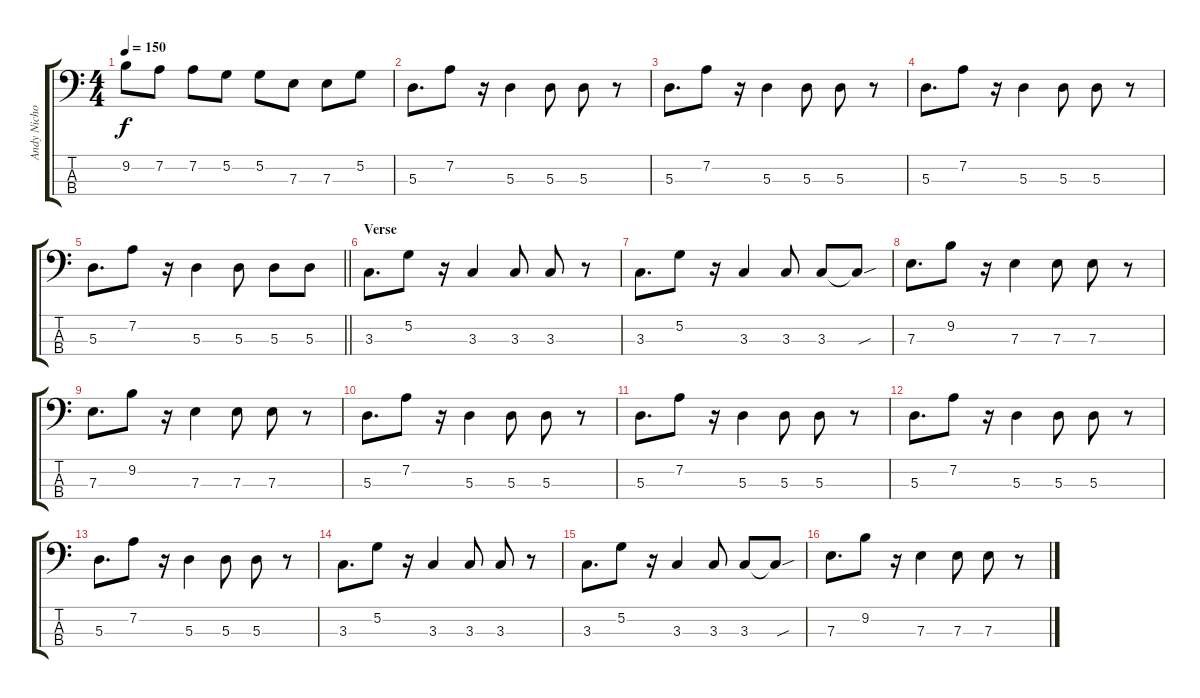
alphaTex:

\track ("Andy Nicholson - Bass RSE" "Andy Nicho") {instrument electricbasspick}
\staff {score tabs}
\tuning (G2 D2 A1 E1) {hide}
\ts (4 4)
\tempo 150
\clef f4
\ks c
9.2.8{dy f} 7.2.8 7.2.8 5.2.8 5.2.8 7.3.8 7.3.8 5.2.8 |
5.3.8{d} 7.2.8 r.16 5.3.4 5.3.8 5.3.8 r.8 |
5.3.8{d} 7.2.8 r.16 5.3.4 5.3.8 5.3.8 r.8 |
5.3.8{d} 7.2.8 r.16 5.3.4 5.3.8 5.3.8 r.8 |
\barLineRight lightlight
5.3.8{d} 7.2.8 r.16 5.3.4 5.3.8 5.3.8 5.3.8 |
\section ("" "Verse")
3.3.8{d} 5.2.8 r.16 3.3.4 3.3.8 3.3.8 r.8 |
3.3.8{d} 5.2.8 r.16 3.3.4 3.3.8 3.3.8 3.3{sou t}.8 |
7.3.8{d} 9.2.8 r.16 7.3.4 7.3.8 7.3.8 r.8 |
7.3.8{d} 9.2.8 r.16 7.3.4 7.3.8 7.3.8 r.8 |
5.3.8{d} 7.2.8 r.16 5.3.4 5.3.8 5.3.8 r.8 |
5.3.8{d} 7.2.8 r.16 5.3.4 5.3.8 5.3.8 r.8 |
5.3.8{d} 7.2.8 r.16 5.3.4 5.3.8 5.3.8 r.8 |
5.3.8{d} 7.2.8 r.16 5.3.4 5.3.8 5.3.8 r.8 |
3.3.8{d} 5.2.8 r.16 3.3.4 3.3.8 3.3.8 r.8 |
3.3.8{d} 5.2.8 r.16 3.3.4 3.3.8 3.3.8 3.3{sou t}.8 |
7.3.8{d} 9.2.8 r.16 7.3.4 7.3.8 7.3.8 r.8
